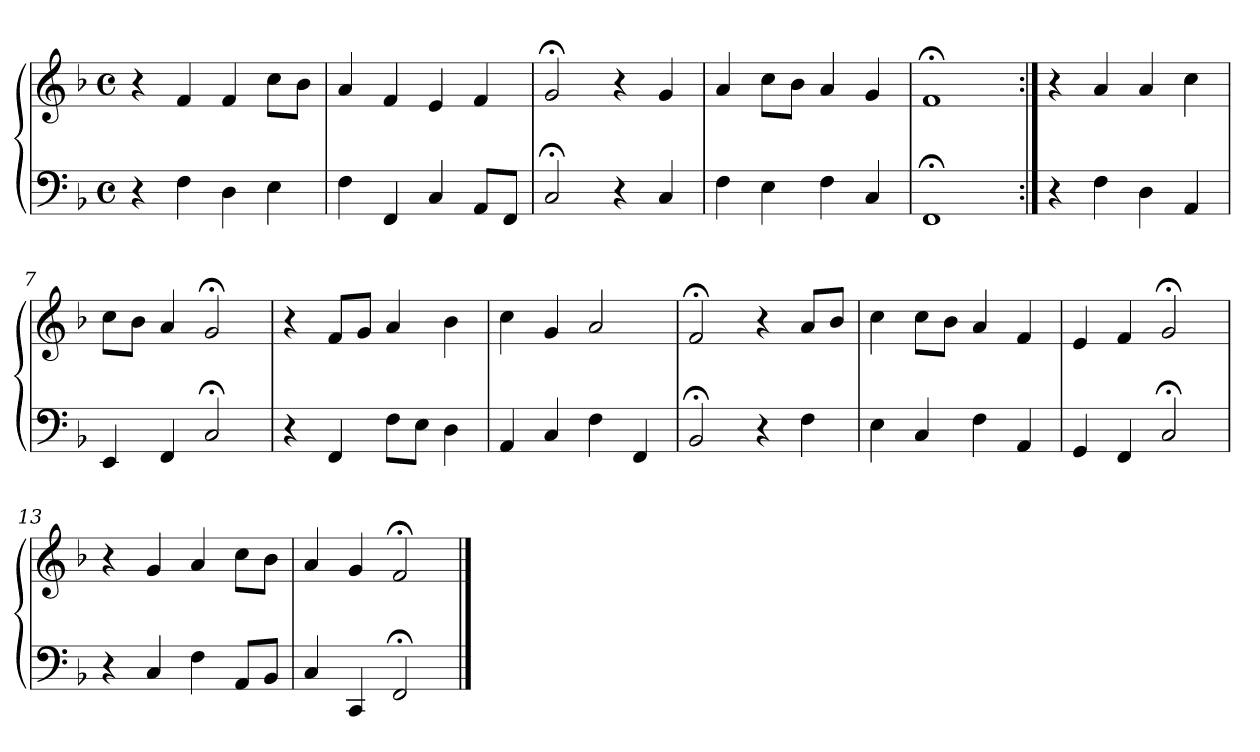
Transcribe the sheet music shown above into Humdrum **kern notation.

**kern	**kern
*part1	*part1
*staff2	*staff1
*clefF4	*clefG2
*k[b-]	*k[b-]
*M4/4	*M4/4
*met(c)	*met(c)
=1	=1
4r	4r
4F	4f
4D	4f
4E	8ccL
.	8b-J
=2	=2
4F	4a
4FF	4f
4C	4e
8AAL	4f
8FFJ	.
=3	=3
2C;<	2g;<
4r	4r
4C	4g
=4	=4
4F	4a
4E	8ccL
.	8b-J
4F	4a
4C	4g
=5	=5
1FF;<	1f;<
=6:|!	=6:|!
4r	4r
4F	4a
4D	4a
4AA	4cc
=7	=7
4EE	8ccL
.	8b-J
4FF	4a
2C;<	2g;<
!!LO:LB:g=z
=8	=8
4r	4r
4FF	8fL
.	8gJ
8FL	4a
8EJ	.
4D	4b-
=9	=9
4AA	4cc
4C	4g
4F	2a
4FF	.
=10	=10
2BB-;<	2f;<
4r	4r
4F	8aL
.	8b-J
=11	=11
4E	4cc
4C	8ccL
.	8b-J
4F	4a
4AA	4f
=12	=12
4GG	4e
4FF	4f
2C;<	2g;<
=13	=13
4r	4r
4C	4g
4F	4a
8AAL	8ccL
8BB-J	8b-J
=14	=14
4C	4a
4CC	4g
2FF;<	2f;<
==	==
*-	*-
